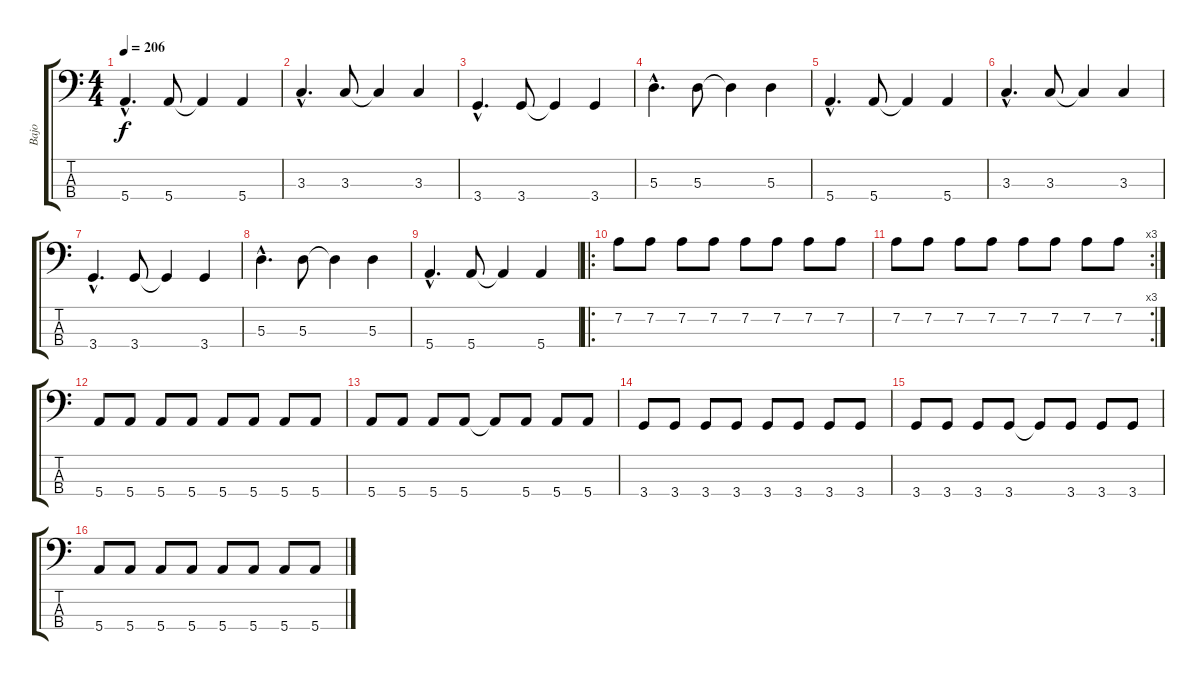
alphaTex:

\track ("Bajo" "Bajo") {instrument electricbassfinger}
\staff {score tabs}
\tuning (G2 D2 A1 E1) {hide}
\ts (4 4)
\tempo 206
\clef f4
\ks c
5.4{hac}.4{d dy f} 5.4.8 5.4{t}.4 5.4.4 |
3.3{hac}.4{d} 3.3.8 3.3{t}.4 3.3.4 |
3.4{hac}.4{d} 3.4.8 3.4{t}.4 3.4.4 |
5.3{hac}.4{d} 5.3.8 5.3{t}.4 5.3.4 |
5.4{hac}.4{d} 5.4.8 5.4{t}.4 5.4.4 |
3.3{hac}.4{d} 3.3.8 3.3{t}.4 3.3.4 |
3.4{hac}.4{d} 3.4.8 3.4{t}.4 3.4.4 |
5.3{hac}.4{d} 5.3.8 5.3{t}.4 5.3.4 |
5.4{hac}.4{d} 5.4.8 5.4{t}.4 5.4.4 |
\ro
7.2.8 7.2.8 7.2.8 7.2.8 7.2.8 7.2.8 7.2.8 7.2.8 |
\rc 3
7.2.8 7.2.8 7.2.8 7.2.8 7.2.8 7.2.8 7.2.8 7.2.8 |
5.4.8 5.4.8 5.4.8 5.4.8 5.4.8 5.4.8 5.4.8 5.4.8 |
5.4.8 5.4.8 5.4.8 5.4.8 5.4{t}.8 5.4.8 5.4.8 5.4.8 |
3.4.8 3.4.8 3.4.8 3.4.8 3.4.8 3.4.8 3.4.8 3.4.8 |
3.4.8 3.4.8 3.4.8 3.4.8 3.4{t}.8 3.4.8 3.4.8 3.4.8 |
5.4.8 5.4.8 5.4.8 5.4.8 5.4.8 5.4.8 5.4.8 5.4.8
